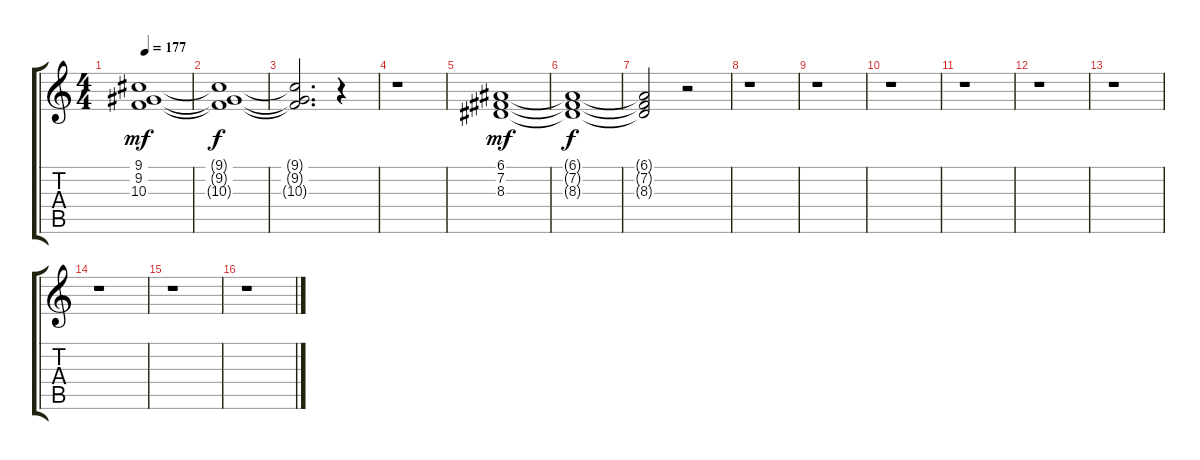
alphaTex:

\track "" {instrument pad3polysynth}
\staff {score tabs}
\tuning (E4 B3 G3 D3 A2 E2) {hide}
\ts (4 4)
\tempo 177
\clef g2
\ks c
(9.1 9.2 10.3).1{dy mf} |
(9.1{t} 9.2{t} 10.3{t}).1{dy f} |
(9.1{t} 9.2{t} 10.3{t}).2{d} r.4 |
r.1 |
(6.1 7.2 8.3).1{dy mf} |
(6.1{t} 7.2{t} 8.3{t}).1{dy f} |
(6.1{t} 7.2{t} 8.3{t}).2 r.2 |
r.1 |
r.1 |
r.1 |
r.1 |
r.1 |
r.1 |
r.1 |
r.1 |
r.1
